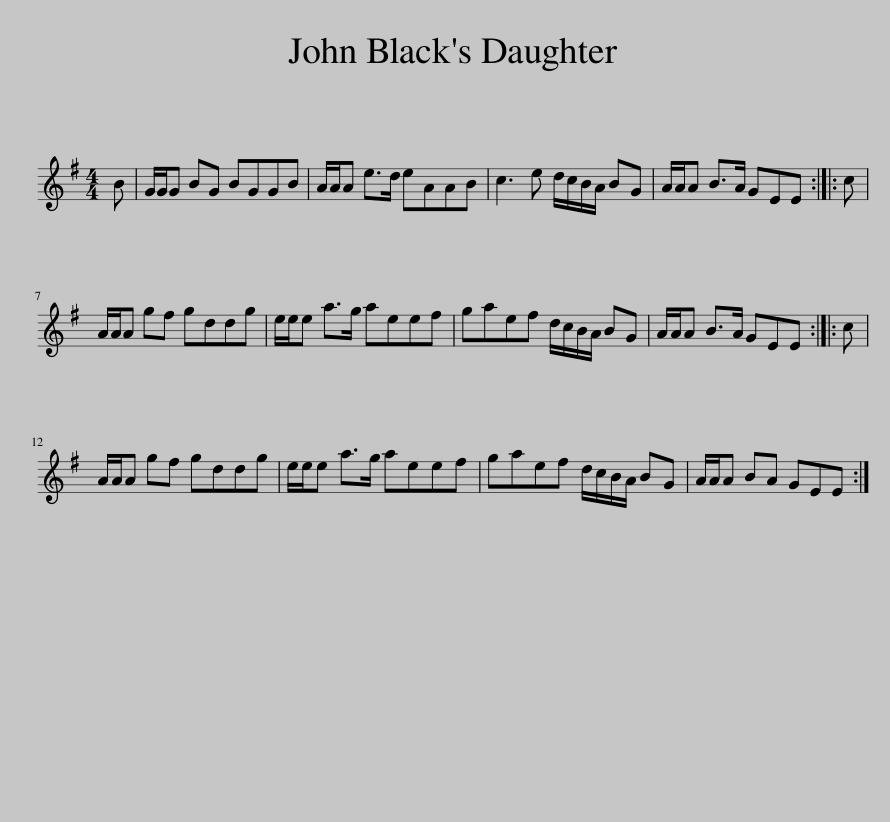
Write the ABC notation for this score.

X:1
L:1/8
M:4/4
I:linebreak $
K:G
V:1 treble
V:1
 B | G/G/G BG BGGB | A/A/A e>d eAAB | c3 e d/c/B/A/ BG | A/A/A B>A GEE :: %5
 c |$ A/A/A gf gddg | e/e/e a>g aeef | gaef d/c/B/A/ BG | A/A/A B>A GEE :: %10
 c |$ A/A/A gf gddg | e/e/e a>g aeef | gaef d/c/B/A/ BG | A/A/A BA GEE :| %15
